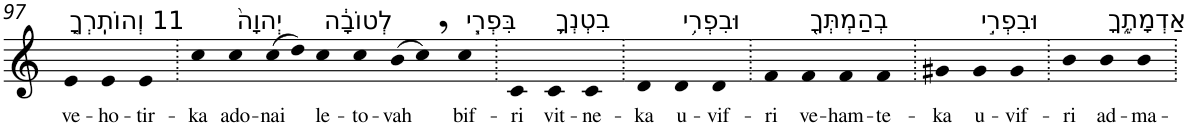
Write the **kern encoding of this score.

**kern	**text
*part1	*part1
*staff1	*staff1
*I"Piano	*
*I'Pno	*
!!LO:PB:g=z
*clefG2	*
*k[]	*
=97	=97
!LO:TX:a:t=11 וְהוֹתִֽרְךָ֤	!
!	!LO:LY:b
4e	ve-
!	!LO:LY:b
4e	-ho-
!	!LO:LY:b
4e	-tir-
=98.	=98.
!	!LO:LY:b
4cc	-ka
!LO:TX:a:t=יְהוָה֙	!
!	!LO:LY:b
4cc	ado-
!	!LO:LY:b
(8cc	-nai
8dd)	.
!LO:TX:a:t=לְטוֹבָ֔ה	!
!	!LO:LY:b
4cc	le-
!	!LO:LY:b
4cc	-to-
!	!LO:LY:b
(8b	-vah
8cc,)	.
!LO:TX:a:t=בִּפְרִ֧י	!
!	!LO:LY:b
4cc	bif-
=99.	=99.
!	!LO:LY:b
4c	-ri
!LO:TX:a:t=בִטְנְךָ֛	!
!	!LO:LY:b
4c	vit-
!	!LO:LY:b
4c	-ne-
=100.	=100.
!	!LO:LY:b
4d	-ka
!LO:TX:a:t=וּבִפְרִ֥י	!
!	!LO:LY:b
4d	u-
!	!LO:LY:b
4d	-vif-
=101.	=101.
!	!LO:LY:b
4f	-ri
!LO:TX:a:t=בְהַמְתְּךָ֖	!
!	!LO:LY:b
4f	ve-
!	!LO:LY:b
4f	-ham-
!	!LO:LY:b
4f	-te-
=102.	=102.
!	!LO:LY:b
4g#X	-ka
!LO:TX:a:t=וּבִפְרִ֣י	!
!	!LO:LY:b
4g#	u-
!	!LO:LY:b
4g#	-vif-
=103.	=103.
!	!LO:LY:b
4b	-ri
!LO:TX:a:t=אַדְמָתֶ֑ךָ	!
!	!LO:LY:b
4b	ad-
!	!LO:LY:b
4b	-ma-
=.	=.
*-	*-
